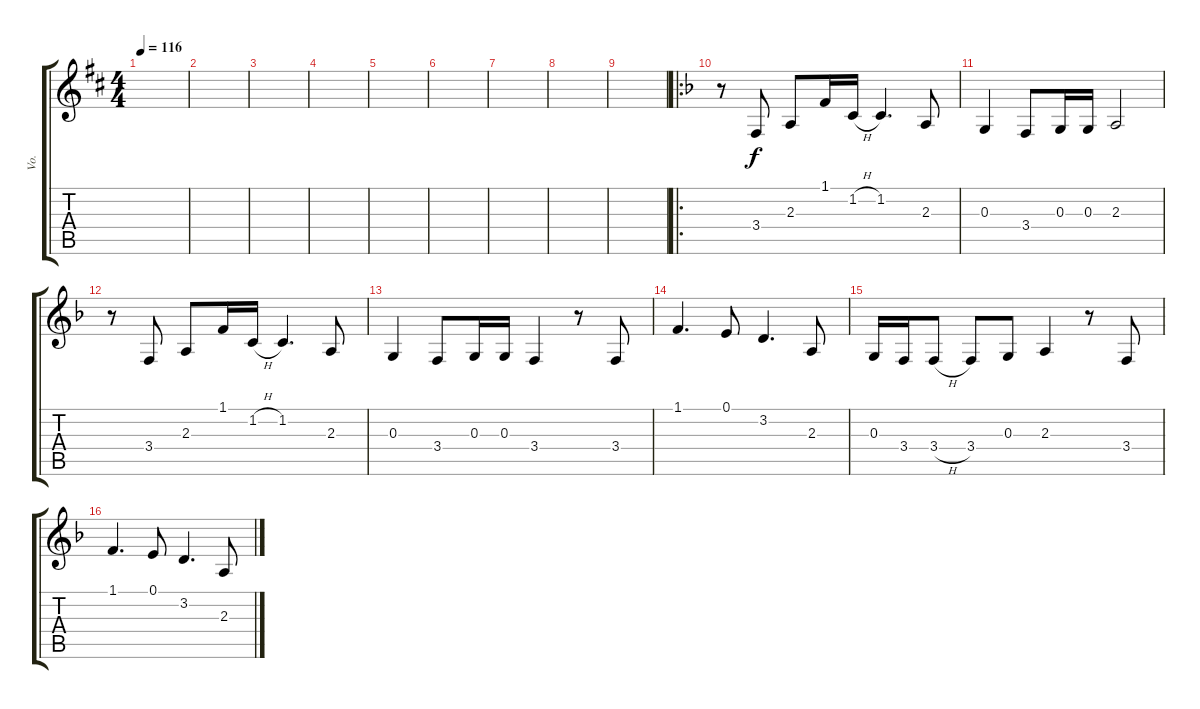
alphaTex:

\track ("Vo." "Vo.") {instrument reedorgan}
\staff {score tabs}
\tuning (E4 B3 G3 D3 A2 E2) {hide}
\ts (4 4)
\tempo 116
\clef g2
\ks d
|
|
|
|
|
|
|
|
|
\ro
\ks f
r.8 3.4.8 2.3.8 1.1.16 1.2{h}.16 1.2.4{d} 2.3.8 |
0.3.4 3.4.8 0.3.16 0.3.16 2.3.2 |
r.8 3.4.8 2.3.8 1.1.16 1.2{h}.16 1.2.4{d} 2.3.8 |
0.3.4 3.4.8 0.3.16 0.3.16 3.4.4 r.8 3.4.8 |
1.1.4{d} 0.1.8 3.2.4{d} 2.3.8 |
0.3.16 3.4.16 3.4{h}.8 3.4.8 0.3.8 2.3.4 r.8 3.4.8 |
1.1.4{d} 0.1.8 3.2.4{d} 2.3.8
